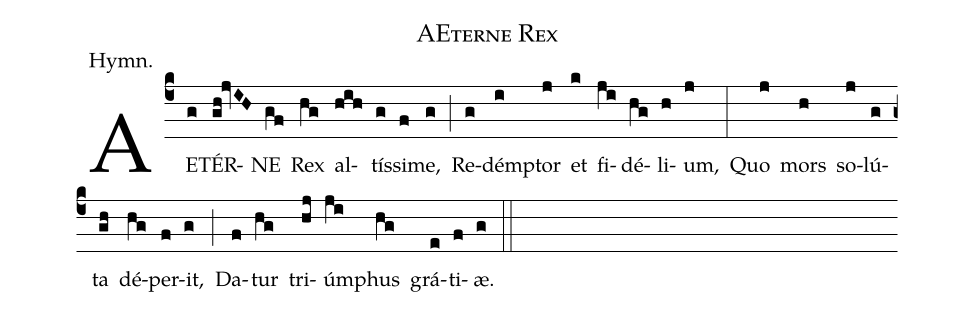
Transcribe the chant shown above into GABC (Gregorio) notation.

name:AEterne Rex;
annotation:Hymn.;
mode:VIII.;
%%
(c4) AE(g)TÉR(gh!jvIH)NE(gf) Rex(hg) al(hih)tís(g)si(f)me,(g) (;) Re(g)dém(i)ptor(j) et(k) fi(ji)dé(hg)li(h)um,(j) (:) Quo(j) mors(h) so(j)lú(g)ta(gh) dé(hg)per(f)it,(g) (;) Da(f)tur(hg) tri(hj)úm(ji)phus(hg) grá(e)ti(f)æ.(g) (::)
